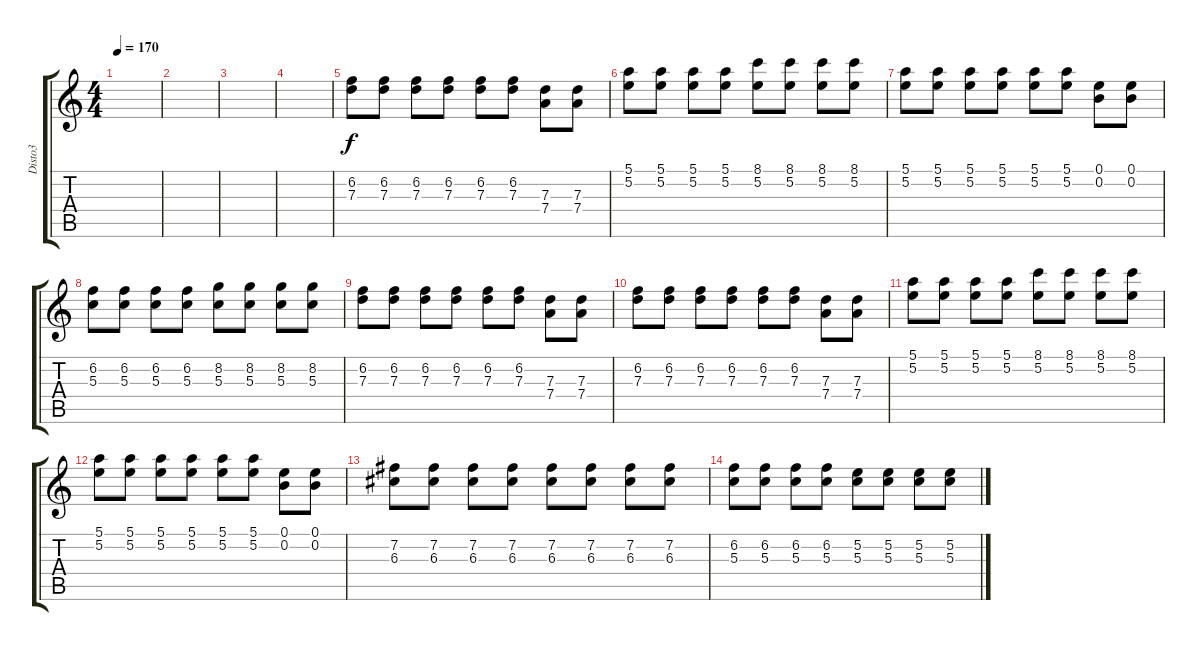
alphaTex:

\track ("Disto3" "Disto3") {instrument overdrivenguitar}
\staff {score tabs}
\tuning (E4 B3 G3 D3 A2 D2) {hide}
\ts (4 4)
\tempo 170
\clef g2
\ks c
|
|
|
|
(6.2 7.3).8 (6.2 7.3).8 (6.2 7.3).8 (6.2 7.3).8 (6.2 7.3).8 (6.2 7.3).8 (7.3 7.4).8 (7.3 7.4).8 |
(5.1 5.2).8 (5.1 5.2).8 (5.1 5.2).8 (5.1 5.2).8 (8.1 5.2).8 (8.1 5.2).8 (8.1 5.2).8 (8.1 5.2).8 |
(5.1 5.2).8 (5.1 5.2).8 (5.1 5.2).8 (5.1 5.2).8 (5.1 5.2).8 (5.1 5.2).8 (0.1 0.2).8 (0.1 0.2).8 |
(6.2 5.3).8 (6.2 5.3).8 (6.2 5.3).8 (6.2 5.3).8 (8.2 5.3).8 (8.2 5.3).8 (8.2 5.3).8 (8.2 5.3).8 |
(6.2 7.3).8 (6.2 7.3).8 (6.2 7.3).8 (6.2 7.3).8 (6.2 7.3).8 (6.2 7.3).8 (7.3 7.4).8 (7.3 7.4).8 |
(6.2 7.3).8 (6.2 7.3).8 (6.2 7.3).8 (6.2 7.3).8 (6.2 7.3).8 (6.2 7.3).8 (7.3 7.4).8 (7.3 7.4).8 |
(5.1 5.2).8 (5.1 5.2).8 (5.1 5.2).8 (5.1 5.2).8 (8.1 5.2).8 (8.1 5.2).8 (8.1 5.2).8 (8.1 5.2).8 |
(5.1 5.2).8 (5.1 5.2).8 (5.1 5.2).8 (5.1 5.2).8 (5.1 5.2).8 (5.1 5.2).8 (0.1 0.2).8 (0.1 0.2).8 |
(7.2 6.3).8 (7.2 6.3).8 (7.2 6.3).8 (7.2 6.3).8 (7.2 6.3).8 (7.2 6.3).8 (7.2 6.3).8 (7.2 6.3).8 |
(6.2 5.3).8 (6.2 5.3).8 (6.2 5.3).8 (6.2 5.3).8 (5.2 5.3).8 (5.2 5.3).8 (5.2 5.3).8 (5.2 5.3).8
